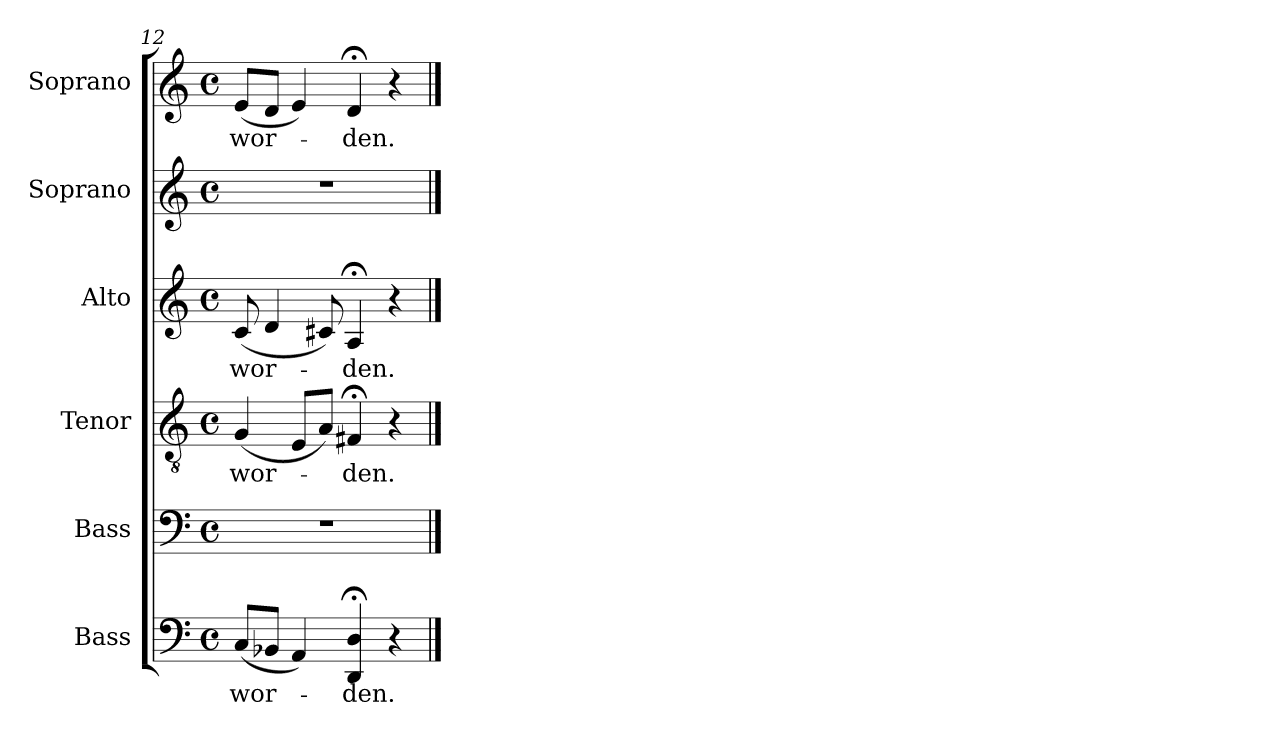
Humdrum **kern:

**kern	**text	**kern	**kern	**text	**kern	**text	**kern	**kern	**text
*part6	*part6	*part5	*part4	*part4	*part3	*part3	*part2	*part1	*part1
*staff6	*staff6	*staff5	*staff4	*staff4	*staff3	*staff3	*staff2	*staff1	*staff1
*I"Bass	*	*I"Bass	*I"Tenor	*	*I"Alto	*	*I"Soprano	*I"Soprano	*
*I'B.	*	*I'B.	*I'T.	*	*I'A.	*	*I'S.	*I'S.	*
*clefF4	*	*clefF4	*clefGv2	*	*clefG2	*	*clefG2	*clefG2	*
*	*	*	*ITrd7c12	*	*	*	*	*	*
*k[]	*	*k[]	*k[]	*	*k[]	*	*k[]	*k[]	*
*C:	*	*C:	*C:	*	*C:	*	*C:	*C:	*
*M4/4	*	*M4/4	*M4/4	*	*M4/4	*	*M4/4	*M4/4	*
*met(c)	*	*met(c)	*met(c)	*	*met(c)	*	*met(c)	*met(c)	*
=12	=12	=12	=12	=12	=12	=12	=12	=12	=12
!	!LO:LY:b:color=#000000	!	!	!	!	!	!	!	!
!	!	!	!	!LO:LY:b:color=#000000	!	!	!	!	!
!	!	!	!	!	!	!LO:LY:b:color=#000000	!	!	!
!	!	!	!	!	!	!	!	!	!LO:LY:b:color=#000000
(8Ci/L	wor-	1r	(4GGi/	wor-	(8ci/	wor-	1r	(8ei/L	wor-
8BB-Xi/J	.	.	.	.	4di/	.	.	8di/J	.
4AAi/)	.	.	8EEi/L	.	.	.	.	4ei/)	.
.	.	.	8AAi/J)	.	8c#Xi/)	.	.	.	.
!	!LO:LY:b:color=#000000	!	!	!	!	!	!	!	!
!	!	!	!	!LO:LY:b:color=#000000	!	!	!	!	!
!	!	!	!	!	!	!LO:LY:b:color=#000000	!	!	!
!	!	!	!	!	!	!	!	!	!LO:LY:b:color=#000000
4DDi/; 4Di;	-den.	.	4FF#X;i/	-den.	4A;i/	-den.	.	4d;i/	-den.
4r	.	.	4r	.	4r	.	.	4r	.
==	==	==	==	==	==	==	==	==	==
*-	*-	*-	*-	*-	*-	*-	*-	*-	*-
